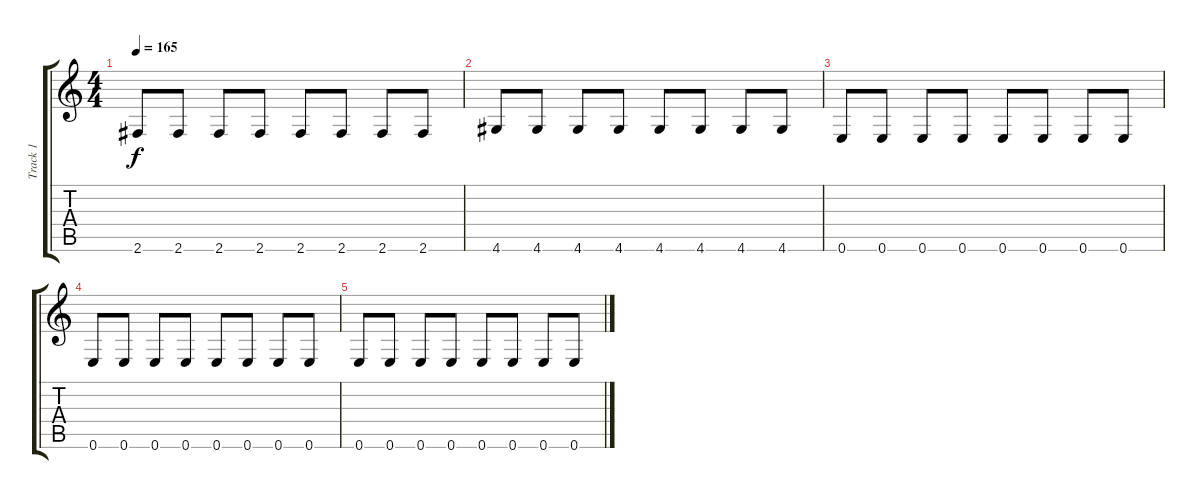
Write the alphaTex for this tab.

\track ("Track 1" "Track 1") {instrument distortionguitar}
\staff {score tabs}
\tuning (E4 B3 G3 D3 A2 E2) {hide}
\ts (4 4)
\tempo 165
\clef g2
\ks c
2.6.8{dy f} 2.6.8 2.6.8 2.6.8 2.6.8 2.6.8 2.6.8 2.6.8 |
4.6.8 4.6.8 4.6.8 4.6.8 4.6.8 4.6.8 4.6.8 4.6.8 |
0.6.8 0.6.8 0.6.8 0.6.8 0.6.8 0.6.8 0.6.8 0.6.8 |
0.6.8 0.6.8 0.6.8 0.6.8 0.6.8 0.6.8 0.6.8 0.6.8 |
0.6.8 0.6.8 0.6.8 0.6.8 0.6.8 0.6.8 0.6.8 0.6.8
